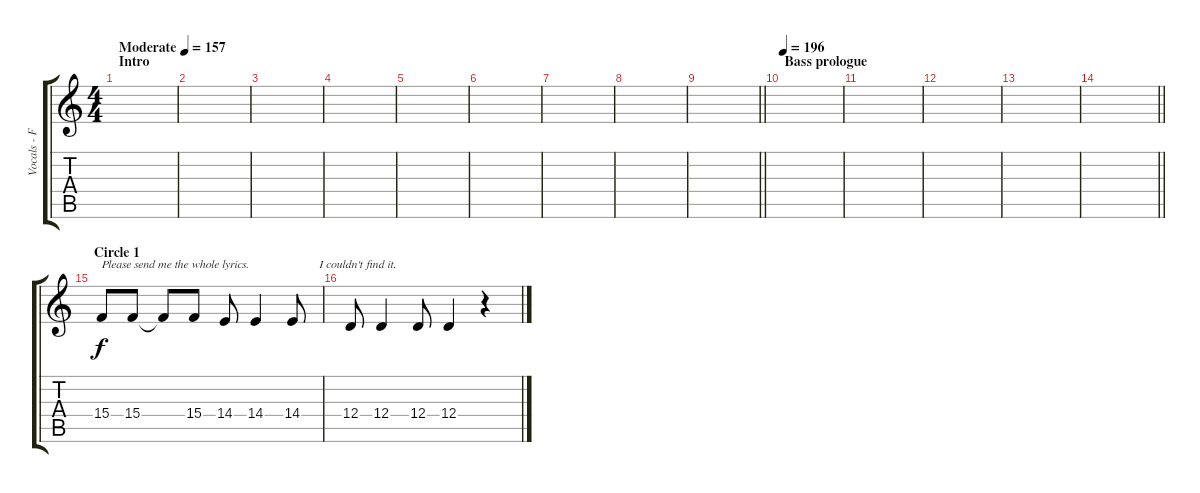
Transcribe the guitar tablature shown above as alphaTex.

\track ("Vocals - Fat Mike" "Vocals - F") {instrument oboe}
\staff {score tabs}
\tuning (E4 B3 G3 D3 A2 E2) {hide}
\ts (4 4)
\section ("" "Intro")
\tempo (157 "Moderate")
\clef g2
\ks c
|
|
|
|
|
|
|
|
\barLineRight lightlight
|
\section ("" "Bass prologue")
\tempo 196
|
|
|
|
\barLineRight lightlight
|
\section ("" "Circle 1")
15.4.8{txt "Please send me the whole lyrics." volume 16} 15.4.8 15.4{t}.8 15.4.8 14.4.8 14.4.4 14.4.8{txt "         I couldn't find it."} |
12.4.8 12.4.4 12.4.8{txt ""} 12.4.4 r.4
